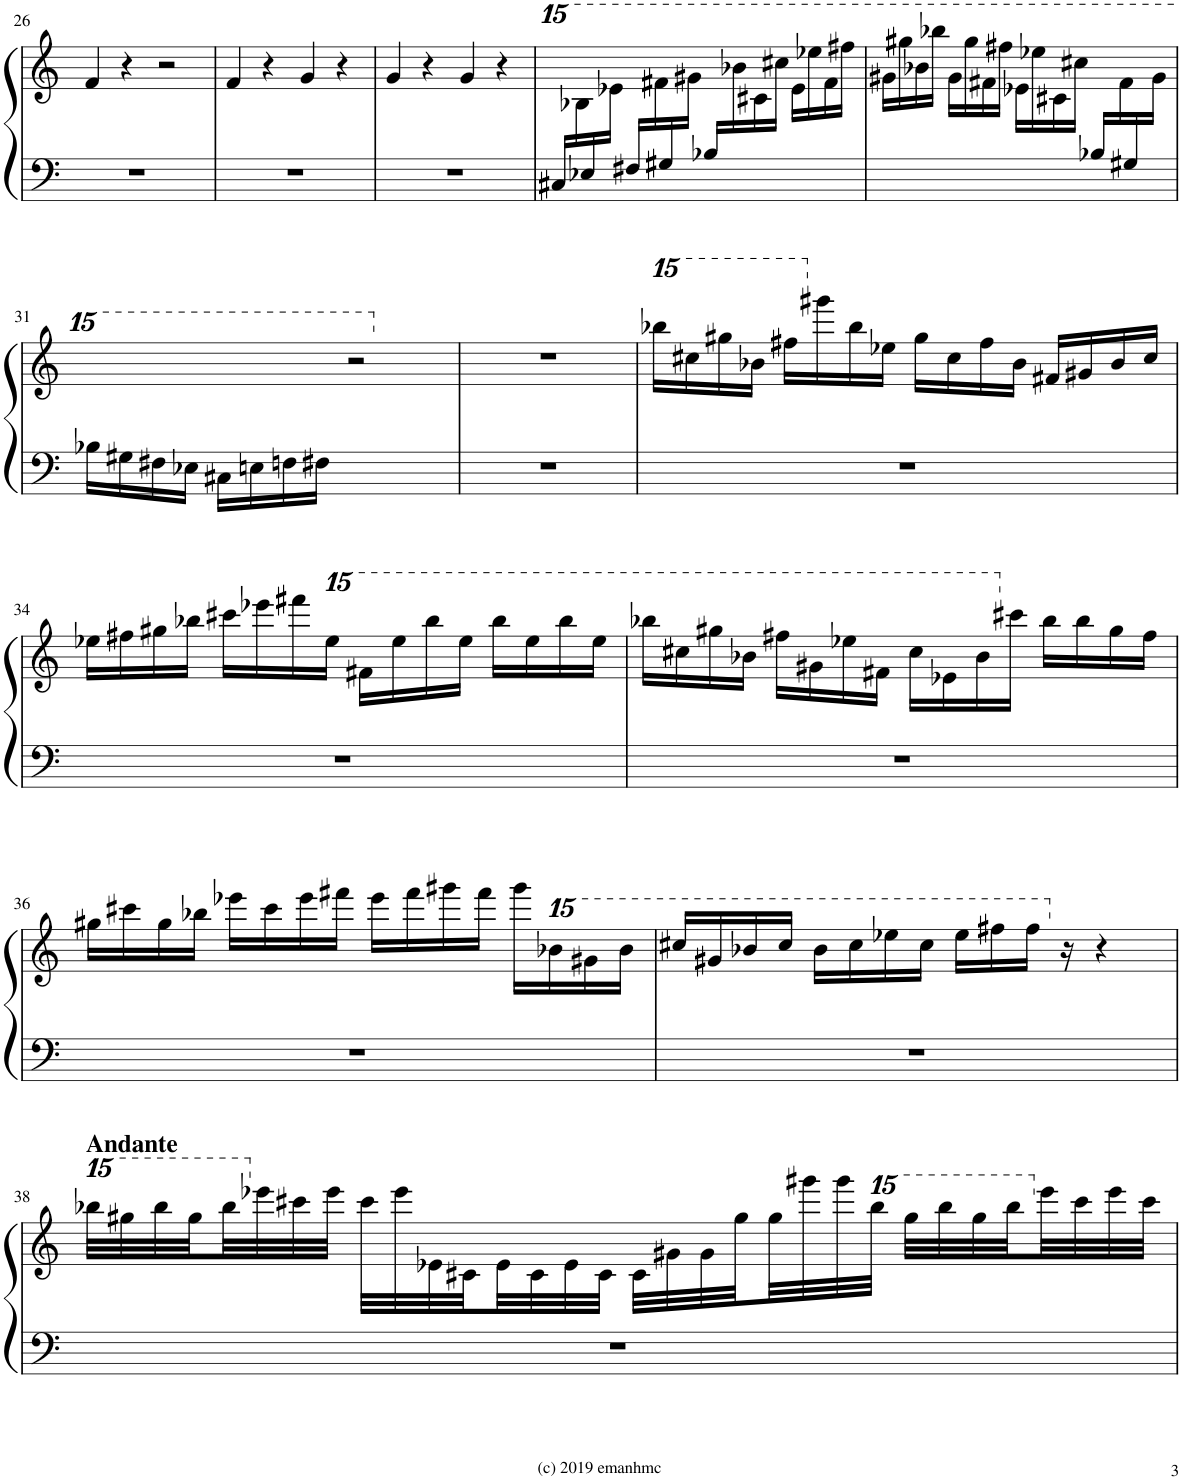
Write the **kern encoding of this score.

**kern	**kern
*part1	*part1
*staff2	*staff1
*I"Piano	*
*I'Pno.	*
!!LO:PB:g=z
*clefF4	*clefG2
*k[]	*k[]
*M4/4	*M4/4
*met(c)	*met(c)
=26	=26
1r	4f/
.	4r
.	2r
=27	=27
1r	4f/
.	4r
.	4g/
.	4r
=28	=28
1r	4g/
.	4r
.	4g/
.	4r
=29	=29
*	*15ma
*	*^
16cc#X/LL	16ryy	16ryy
16ryy	16ryy	16bb-X\
16ee-X/	8ryy	16ryy
16ryy	.	16eee-X\JJ
16ff#X/LL	4ryy	16ryy
16ryy	.	16fff#X\
16gg#X/	.	16ryy
16ryy	.	16ggg#X\JJ
16bb-X/LL	2ryy	16ryy
4..ryy	.	16bbb-X\
.	.	16ccc#X\
.	.	16cccc#X\JJ
.	.	16eee-\LL
.	.	16eeee-X\
.	.	16fff#\
.	.	16ffff#X\JJ
=30	=30	=30
2.ryy	1ryy	16ggg#X\LL
.	.	16gggg#X\
.	.	16bbb-X\
.	.	16bbbb-X\JJ
.	.	16ggg#\LL
.	.	16gggg#\
.	.	16fff#X\
.	.	16ffff#X\JJ
.	.	16eee-X\LL
.	.	16eeee-X\
.	.	16ccc#X\
.	.	16cccc#X\JJ
16bb-X/LL	.	16ryy
16ryy	.	16fff#\
16gg#X/	.	16ryy
16ryy	.	16ggg#\JJ
*	*v	*v
!!LO:LB:g=z
=31	=31
16bb-X\LL	16ryy
16gg#X\	16ryy
16ff#X\	8ryy
16ee-X\JJ	.
16cc#X\LL	4ryy
16een\	.
16ffn\	.
16ff#X\JJ	.
2r	2ryy
=32	=32
*	*X15ma
1r	1r
=33	=33
*	*15ma
1r	16bbbb-X\LL
.	16cccc#X\
.	16gggg#X\
.	16bbb-X\JJ
.	16ffff#X\LL
*	*X15ma
.	16ggg#X\
.	16bb-\
.	16ee-X\JJ
.	16gg#\LL
.	16cc#\
.	16ff#\
.	16b-\JJ
.	16f#X/LL
.	16g#X/
.	16b-/
.	16cc#/JJ
!!LO:LB:g=z
=34	=34
1r	16ee-X\LL
.	16ff#X\
.	16gg#X\
.	16bb-X\JJ
.	16ccc#X\LL
.	16eee-X\
.	16fff#X\
*	*15ma
.	16eeee-\JJ
.	16fff#X\LL
.	16eeee-\
.	16bbbb-\
.	16eeee-\JJ
.	16bbbb-\LL
.	16eeee-\
.	16bbbb-\
.	16eeee-\JJ
=35	=35
1r	16bbbb-X\LL
.	16cccc#X\
.	16gggg#X\
.	16bbb-X\JJ
.	16ffff#X\LL
.	16ggg#X\
.	16eeee-X\
.	16fff#X\JJ
.	16cccc#\LL
.	16eee-X\
.	16bbb-\
*	*X15ma
.	16ccc#X\JJ
.	16bb-\LL
.	16bb-\
.	16gg#\
.	16ff#\JJ
!!LO:LB:g=z
=36	=36
1r	16gg#X\LL
.	16ccc#X\
.	16gg#\
.	16bb-X\JJ
.	16eee-X\LL
.	16ccc#\
.	16eee-\
.	16fff#X\JJ
.	16eee-\LL
.	16fff#\
.	16ggg#X\
.	16fff#\JJ
.	16ggg#\LL
*	*15ma
.	16bbb-X\
.	16ggg#X\
.	16bbb-\JJ
=37	=37
1r	16cccc#X/LL
.	16ggg#X/
.	16bbb-X/
.	16cccc#/JJ
.	16bbb-\LL
.	16cccc#\
.	16eeee-X\
.	16cccc#\JJ
.	16eeee-\LL
.	16ffff#X\
.	16ffff#\JJ
*	*X15ma
.	16r
.	4r
!!LO:LB:g=z
=38	=38
*	*15ma
!	!LO:TX:a:B:t=Andante
1r	32bbbb-X\LLL
.	32gggg#X\
.	32bbbb-\
.	32gggg#\
.	32bbbb-\
*	*X15ma
.	32eee-X\
.	32ccc#X\
.	32eee-\JJJ
.	32ccc#\LLL
.	32eee-\
.	32e-X\
.	32c#X\
.	32e-\
.	32c#\
.	32e-\
.	32c#\JJJ
.	32c#\LLL
.	32g#X\
.	32g#\
.	32gg#\
.	32gg#\
.	32ggg#X\
.	32ggg#\
*	*15ma
.	32bbbb-\JJJ
.	32gggg#\LLL
.	32bbbb-\
.	32gggg#\
.	32bbbb-\
*	*X15ma
.	32eee-\
.	32ccc#\
.	32eee-\
.	32ccc#\JJJ
=	=
*-	*-
